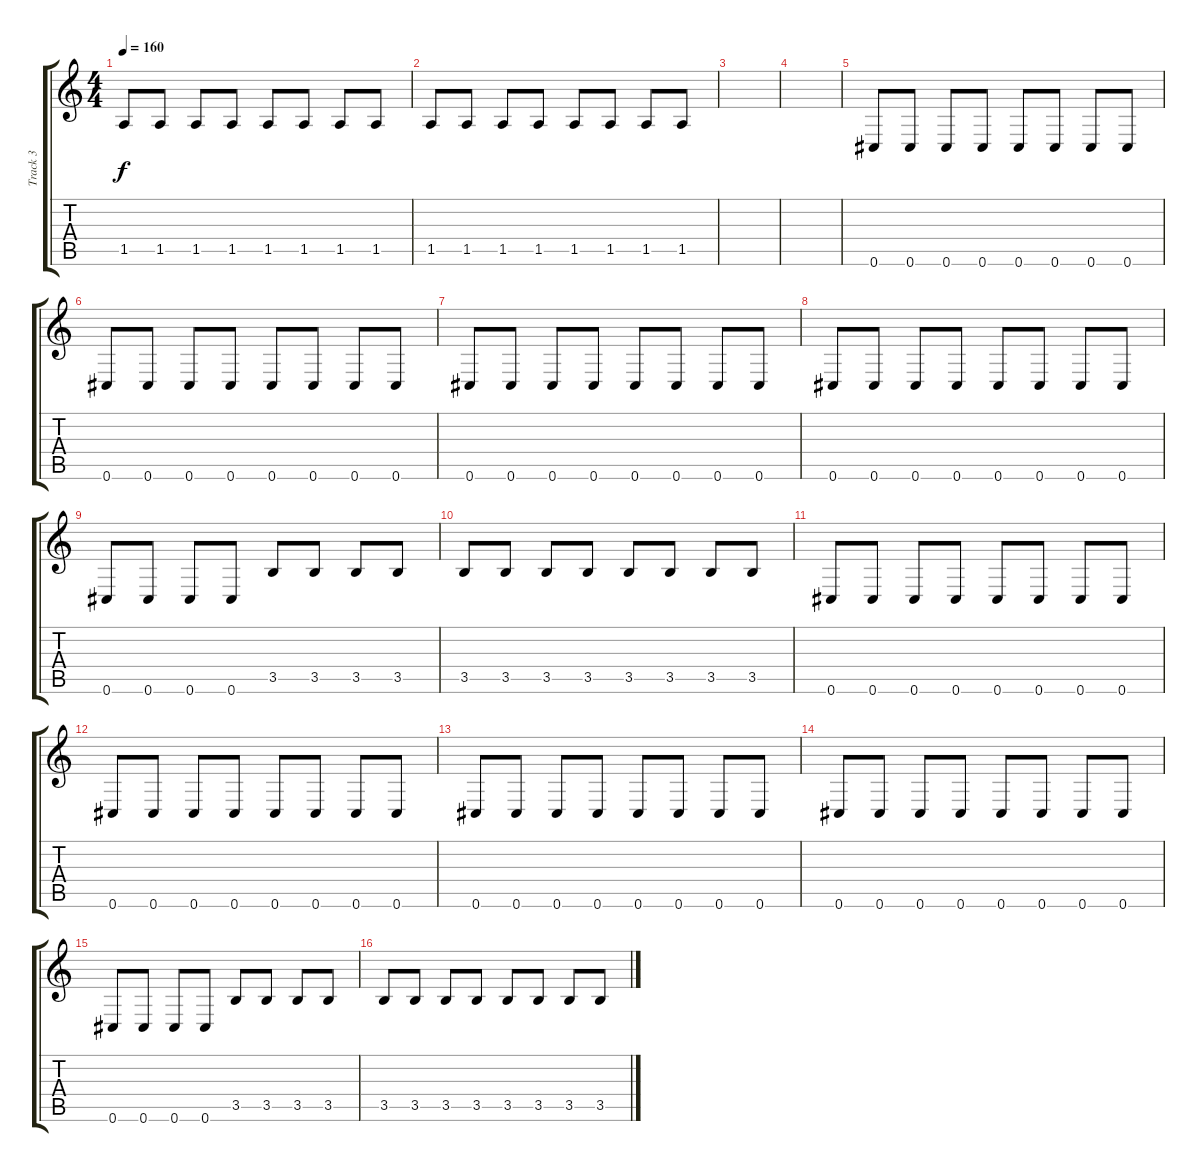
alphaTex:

\track ("Track 3" "Track 3") {instrument electricbassfinger}
\staff {score tabs}
\tuning (Eb4 Bb3 Gb3 Db3 Ab2 Db2) {hide}
\ts (4 4)
\tempo 160
\clef g2
\ks c
1.5.8{dy f} 1.5.8 1.5.8 1.5.8 1.5.8 1.5.8 1.5.8 1.5.8 |
1.5.8 1.5.8 1.5.8 1.5.8 1.5.8 1.5.8 1.5.8 1.5.8 |
|
|
0.6.8 0.6.8 0.6.8 0.6.8 0.6.8 0.6.8 0.6.8 0.6.8 |
0.6.8 0.6.8 0.6.8 0.6.8 0.6.8 0.6.8 0.6.8 0.6.8 |
0.6.8 0.6.8 0.6.8 0.6.8 0.6.8 0.6.8 0.6.8 0.6.8 |
0.6.8 0.6.8 0.6.8 0.6.8 0.6.8 0.6.8 0.6.8 0.6.8 |
0.6.8 0.6.8 0.6.8 0.6.8 3.5.8 3.5.8 3.5.8 3.5.8 |
3.5.8 3.5.8 3.5.8 3.5.8 3.5.8 3.5.8 3.5.8 3.5.8 |
0.6.8 0.6.8 0.6.8 0.6.8 0.6.8 0.6.8 0.6.8 0.6.8 |
0.6.8 0.6.8 0.6.8 0.6.8 0.6.8 0.6.8 0.6.8 0.6.8 |
0.6.8 0.6.8 0.6.8 0.6.8 0.6.8 0.6.8 0.6.8 0.6.8 |
0.6.8 0.6.8 0.6.8 0.6.8 0.6.8 0.6.8 0.6.8 0.6.8 |
0.6.8 0.6.8 0.6.8 0.6.8 3.5.8 3.5.8 3.5.8 3.5.8 |
3.5.8 3.5.8 3.5.8 3.5.8 3.5.8 3.5.8 3.5.8 3.5.8
